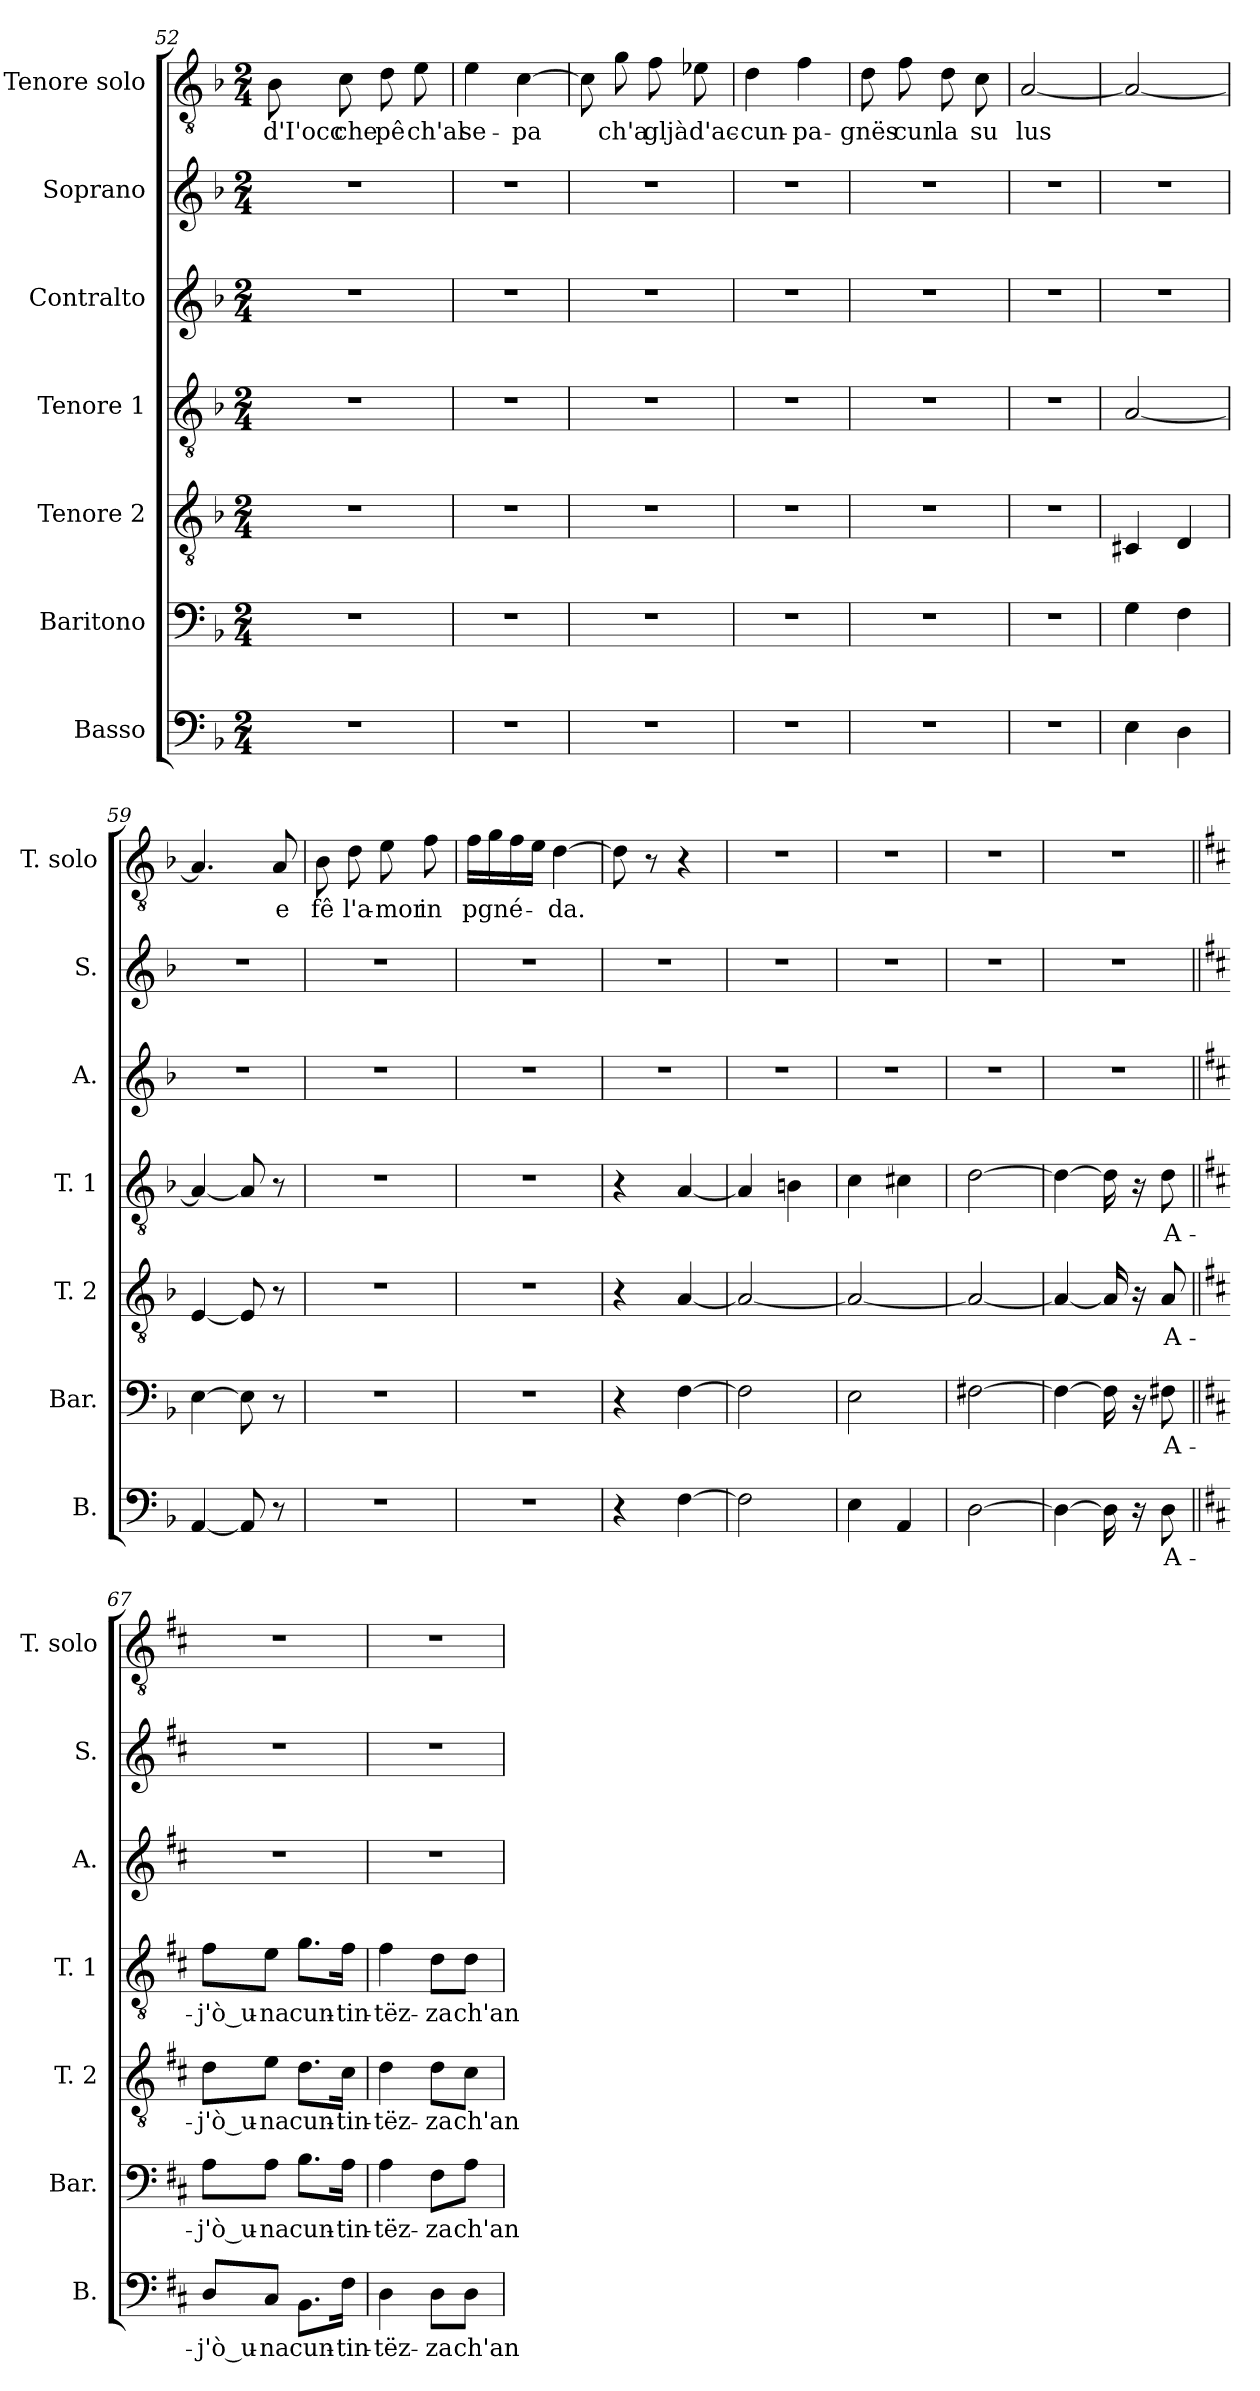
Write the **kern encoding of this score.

**kern	**text	**kern	**text	**kern	**text	**kern	**text	**kern	**kern	**kern	**text
*part7	*part7	*part6	*part6	*part5	*part5	*part4	*part4	*part3	*part2	*part1	*part1
*staff7	*staff7	*staff6	*staff6	*staff5	*staff5	*staff4	*staff4	*staff3	*staff2	*staff1	*staff1
*I"Basso	*	*I"Baritono	*	*I"Tenore 2	*	*I"Tenore 1	*	*I"Contralto	*I"Soprano	*I"Tenore solo	*
*I'B.	*	*I'Bar.	*	*I'T. 2	*	*I'T. 1	*	*I'A.	*I'S.	*I'T. solo	*
*clefF4	*	*clefF4	*	*clefGv2	*	*clefGv2	*	*clefG2	*clefG2	*clefGv2	*
*k[b-]	*	*k[b-]	*	*k[b-]	*	*k[b-]	*	*k[b-]	*k[b-]	*k[b-]	*
*M2/4	*	*M2/4	*	*M2/4	*	*M2/4	*	*M2/4	*M2/4	*M2/4	*
=52	=52	=52	=52	=52	=52	=52	=52	=52	=52	=52	=52
!	!	!	!	!	!	!	!	!	!	!	!LO:LY:b
2r	.	2r	.	2r	.	2r	.	2r	2r	8B-\	d'I'occ
!	!	!	!	!	!	!	!	!	!	!	!LO:LY:b
.	.	.	.	.	.	.	.	.	.	8c\	che
!	!	!	!	!	!	!	!	!	!	!	!LO:LY:b
.	.	.	.	.	.	.	.	.	.	8d\	pê
!	!	!	!	!	!	!	!	!	!	!	!LO:LY:b
.	.	.	.	.	.	.	.	.	.	8e\	ch'al
!!LO:LB:g=z
=53	=53	=53	=53	=53	=53	=53	=53	=53	=53	=53	=53
!	!	!	!	!	!	!	!	!	!	!	!LO:LY:b
2r	.	2r	.	2r	.	2r	.	2r	2r	4e\	se-
!	!	!	!	!	!	!	!	!	!	!	!LO:LY:b
.	.	.	.	.	.	.	.	.	.	[4c\	-pa
=54	=54	=54	=54	=54	=54	=54	=54	=54	=54	=54	=54
2r	.	2r	.	2r	.	2r	.	2r	2r	8c\]	.
!	!	!	!	!	!	!	!	!	!	!	!LO:LY:b
.	.	.	.	.	.	.	.	.	.	8g\	ch'a
!	!	!	!	!	!	!	!	!	!	!	!LO:LY:b
.	.	.	.	.	.	.	.	.	.	8f\	gljà
!	!	!	!	!	!	!	!	!	!	!	!LO:LY:b
.	.	.	.	.	.	.	.	.	.	8e-X\	d'ac-
=55	=55	=55	=55	=55	=55	=55	=55	=55	=55	=55	=55
!	!	!	!	!	!	!	!	!	!	!	!LO:LY:b
2r	.	2r	.	2r	.	2r	.	2r	2r	4d\	-cun-
!	!	!	!	!	!	!	!	!	!	!	!LO:LY:b
.	.	.	.	.	.	.	.	.	.	4f\	-pa-
=56	=56	=56	=56	=56	=56	=56	=56	=56	=56	=56	=56
!	!	!	!	!	!	!	!	!	!	!	!LO:LY:b
2r	.	2r	.	2r	.	2r	.	2r	2r	8d\	-gnës
!	!	!	!	!	!	!	!	!	!	!	!LO:LY:b
.	.	.	.	.	.	.	.	.	.	8f\	cun
!	!	!	!	!	!	!	!	!	!	!	!LO:LY:b
.	.	.	.	.	.	.	.	.	.	8d\	la
!	!	!	!	!	!	!	!	!	!	!	!LO:LY:b
.	.	.	.	.	.	.	.	.	.	8c\	su
=57	=57	=57	=57	=57	=57	=57	=57	=57	=57	=57	=57
!	!	!	!	!	!	!	!	!	!	!	!LO:LY:b
2r	.	2r	.	2r	.	2r	.	2r	2r	[2A/	lus
=58	=58	=58	=58	=58	=58	=58	=58	=58	=58	=58	=58
4E\	.	4G\	.	4C#X/	.	[2A/	.	2r	2r	2A/_	.
4D\	.	4F\	.	4D/	.	.	.	.	.	.	.
=59	=59	=59	=59	=59	=59	=59	=59	=59	=59	=59	=59
[4AA/	.	[4E\	.	[4E/	.	4A/_	.	2r	2r	4.A/]	.
8AA/]	.	8E\]	.	8E/]	.	8A/]	.	.	.	.	.
!	!	!	!	!	!	!	!	!	!	!	!LO:LY:b
8r	.	8r	.	8r	.	8r	.	.	.	8A/	e
=60	=60	=60	=60	=60	=60	=60	=60	=60	=60	=60	=60
!	!	!	!	!	!	!	!	!	!	!	!LO:LY:b
2r	.	2r	.	2r	.	2r	.	2r	2r	8B-\	fê
!	!	!	!	!	!	!	!	!	!	!	!LO:LY:b
.	.	.	.	.	.	.	.	.	.	8d\	l'a-
!	!	!	!	!	!	!	!	!	!	!	!LO:LY:b
.	.	.	.	.	.	.	.	.	.	8e\	-mor
!	!	!	!	!	!	!	!	!	!	!	!LO:LY:b
.	.	.	.	.	.	.	.	.	.	8f\	in
!!LO:PB:g=z
=61	=61	=61	=61	=61	=61	=61	=61	=61	=61	=61	=61
!	!	!	!	!	!	!	!	!	!	!	!LO:LY:b
2r	.	2r	.	2r	.	2r	.	2r	2r	16f\LL	pgné-
.	.	.	.	.	.	.	.	.	.	16g\	.
.	.	.	.	.	.	.	.	.	.	16f\	.
.	.	.	.	.	.	.	.	.	.	16e\JJ	.
!	!	!	!	!	!	!	!	!	!	!	!LO:LY:b
.	.	.	.	.	.	.	.	.	.	[4d\	-da.
=62	=62	=62	=62	=62	=62	=62	=62	=62	=62	=62	=62
4r	.	4r	.	4r	.	4r	.	2r	2r	8d\]	.
.	.	.	.	.	.	.	.	.	.	8r	.
[4F\	.	[4F\	.	[4A/	.	[4A/	.	.	.	4r	.
=63	=63	=63	=63	=63	=63	=63	=63	=63	=63	=63	=63
2F\]	.	2F\]	.	2A/_	.	4A/]	.	2r	2r	2r	.
.	.	.	.	.	.	4Bn\	.	.	.	.	.
=64	=64	=64	=64	=64	=64	=64	=64	=64	=64	=64	=64
4E\	.	2E\	.	2A/_	.	4c\	.	2r	2r	2r	.
4AA/	.	.	.	.	.	4c#X\	.	.	.	.	.
=65	=65	=65	=65	=65	=65	=65	=65	=65	=65	=65	=65
[2D\	.	[2F#X\	.	2A/_	.	[2d\	.	2r	2r	2r	.
=66	=66	=66	=66	=66	=66	=66	=66	=66	=66	=66	=66
4D\_	.	4F#\_	.	4A/_	.	4d\_	.	2r	2r	2r	.
16D\]	.	16F#\]	.	16A/]	.	16d\]	.	.	.	.	.
16r	.	16r	.	16r	.	16r	.	.	.	.	.
!	!LO:LY:b	!	!LO:LY:b	!	!LO:LY:b	!	!LO:LY:b	!	!	!	!
8D\	A-	8F#X\	A-	8A/	A-	8d\	A-	.	.	.	.
=67||	=67||	=67||	=67||	=67||	=67||	=67||	=67||	=67||	=67||	=67||	=67||
*k[f#c#]	*	*k[f#c#]	*	*k[f#c#]	*	*k[f#c#]	*	*k[f#c#]	*k[f#c#]	*k[f#c#]	*
!	!LO:LY:b	!	!LO:LY:b	!	!LO:LY:b	!	!LO:LY:b	!	!	!	!
8D/L	-j'ò_u-	8A\L	-j'ò_u-	8d\L	-j'ò_u-	8f#\L	-j'ò_u-	2r	2r	2r	.
!	!LO:LY:b	!	!LO:LY:b	!	!LO:LY:b	!	!LO:LY:b	!	!	!	!
8C#/J	-na	8A\J	-na	8e\J	-na	8e\J	-na	.	.	.	.
!	!LO:LY:b	!	!LO:LY:b	!	!LO:LY:b	!	!LO:LY:b	!	!	!	!
8.BB\L	cun-	8.B\L	cun-	8.d\L	cun-	8.g\L	cun-	.	.	.	.
!	!LO:LY:b	!	!LO:LY:b	!	!LO:LY:b	!	!LO:LY:b	!	!	!	!
16F#\Jk	-tin-	16A\Jk	-tin-	16c#\Jk	-tin-	16f#\Jk	-tin-	.	.	.	.
=68	=68	=68	=68	=68	=68	=68	=68	=68	=68	=68	=68
!	!LO:LY:b	!	!LO:LY:b	!	!LO:LY:b	!	!LO:LY:b	!	!	!	!
4D\	-tëz-	4A\	-tëz-	4d\	-tëz-	4f#\	-tëz-	2r	2r	2r	.
!	!LO:LY:b	!	!LO:LY:b	!	!LO:LY:b	!	!LO:LY:b	!	!	!	!
8D\L	-za	8F#\L	-za	8d\L	-za	8d\L	-za	.	.	.	.
!	!LO:LY:b	!	!LO:LY:b	!	!LO:LY:b	!	!LO:LY:b	!	!	!	!
8D\J	ch'an	8A\J	ch'an	8c#\J	ch'an	8d\J	ch'an	.	.	.	.
=	=	=	=	=	=	=	=	=	=	=	=
*-	*-	*-	*-	*-	*-	*-	*-	*-	*-	*-	*-
